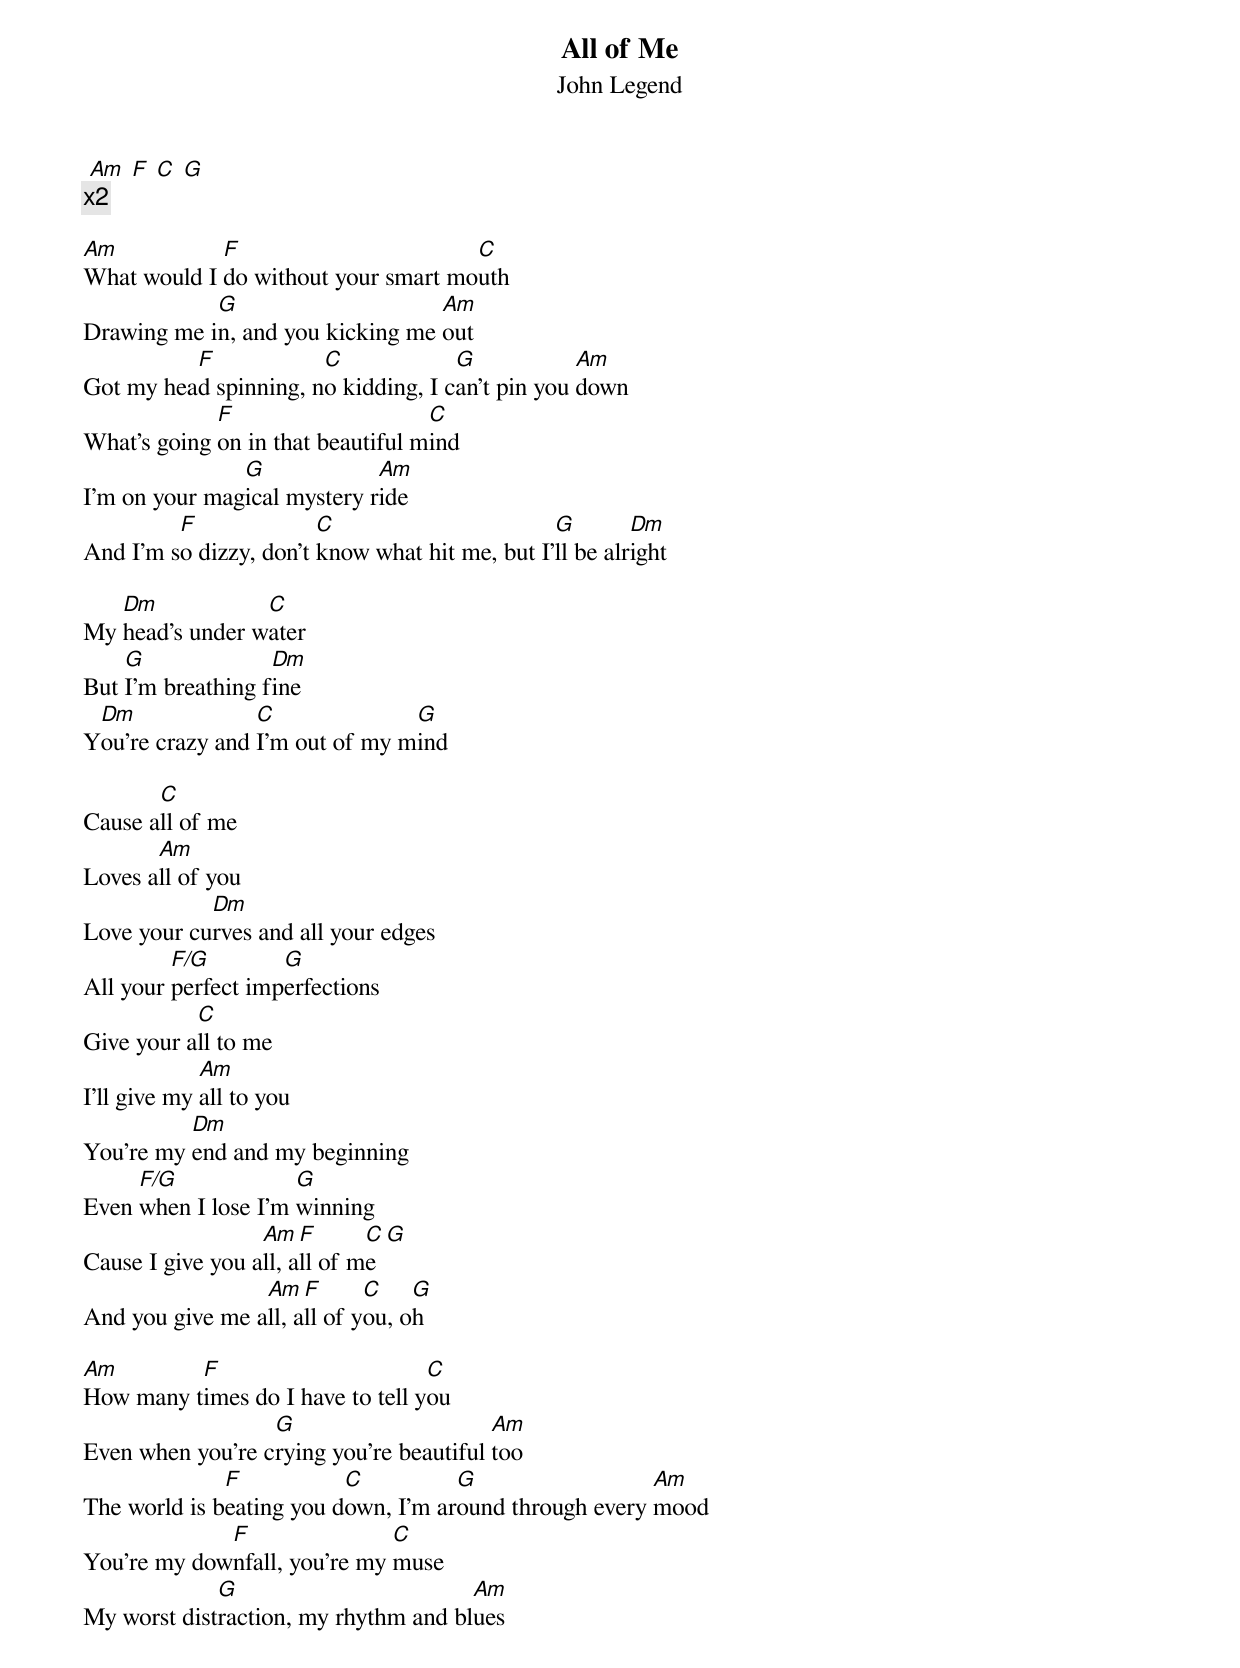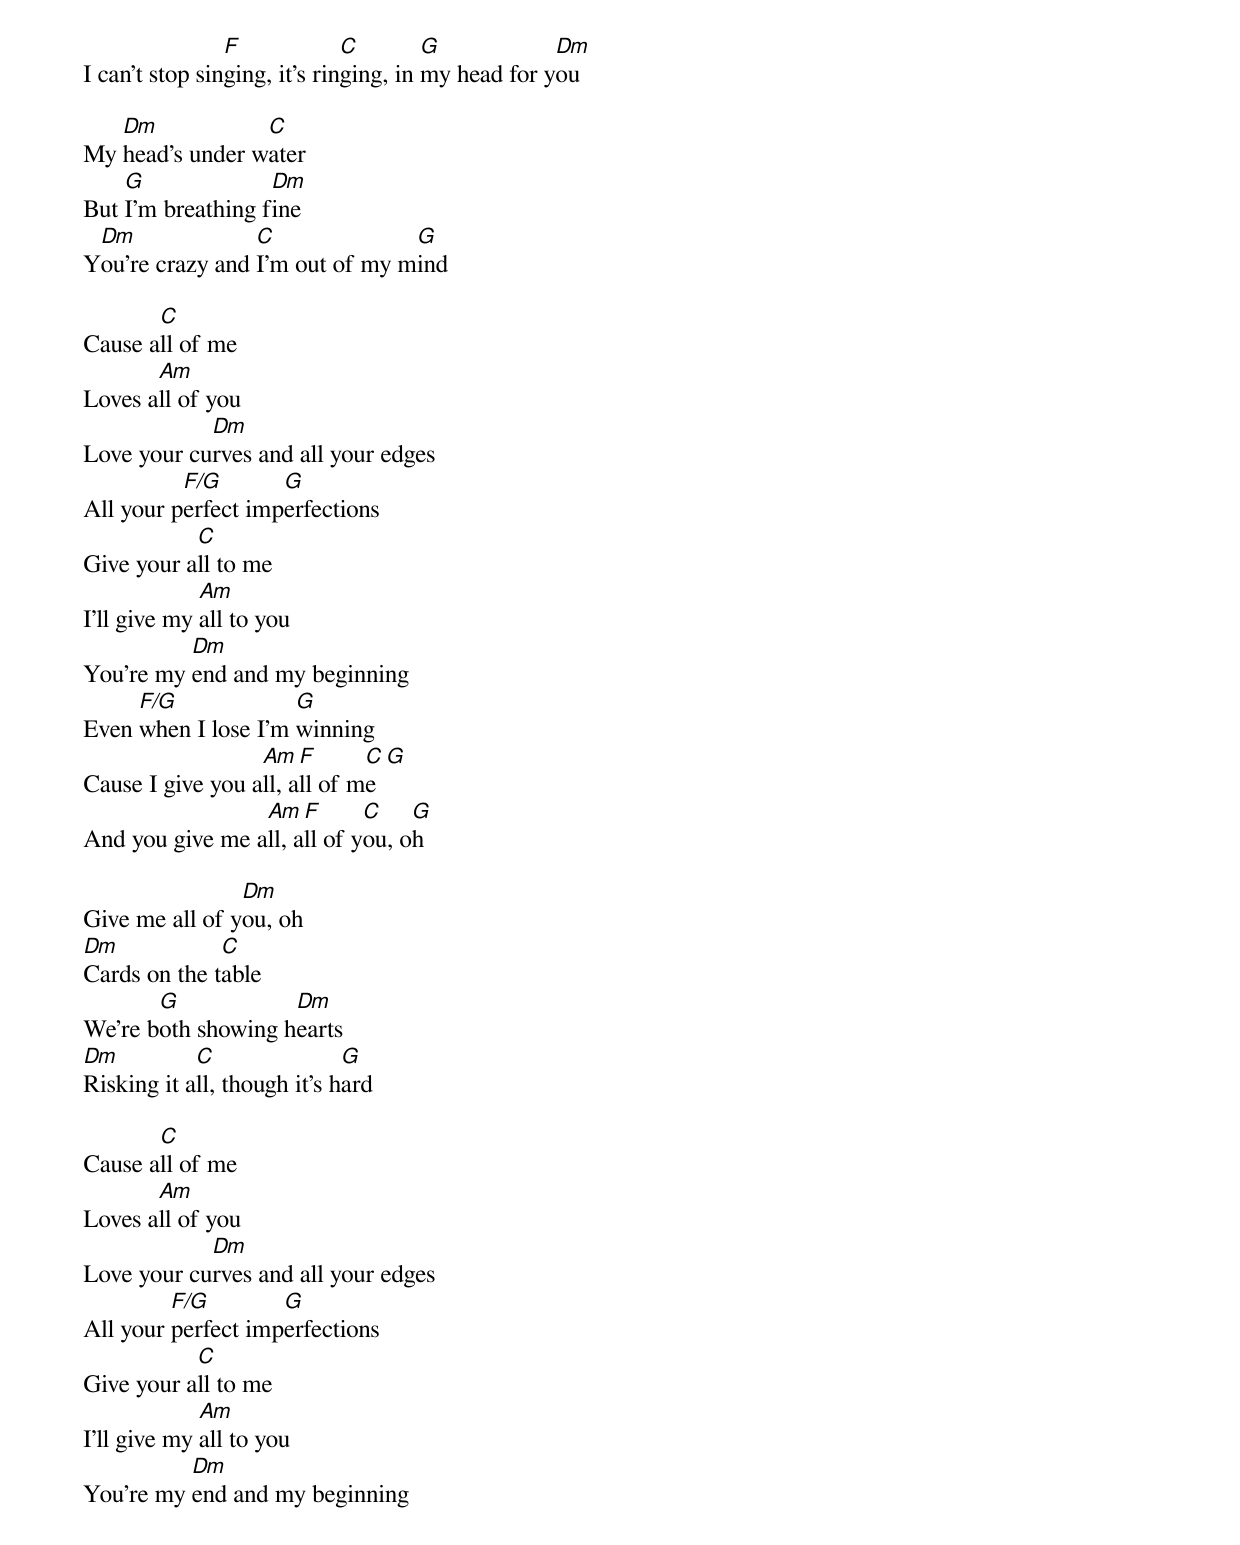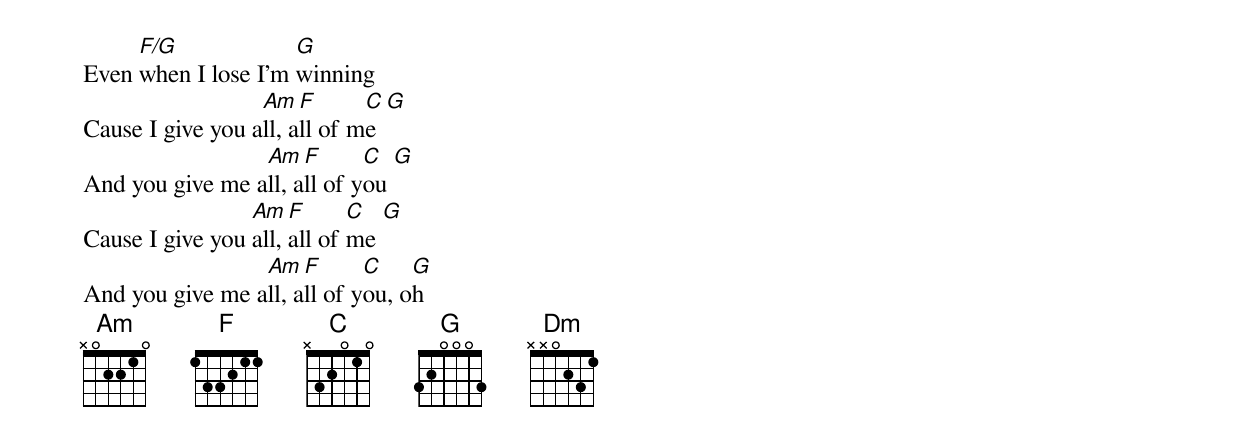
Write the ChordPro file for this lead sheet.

{title: All of Me}
{subtitle: John Legend}

 [Am] [F] [C] [G]
{c:x2}

[Am]What would I [F]do without your smart mo[C]uth
Drawing me i[G]n, and you kicking me [Am]out
Got my hea[F]d spinning, n[C]o kidding, I c[G]an't pin you [Am]down
What's going [F]on in that beautiful m[C]ind
I'm on your mag[G]ical mystery r[Am]ide
And I'm s[F]o dizzy, don't [C]know what hit me, but I'[G]ll be alr[Dm]ight

My [Dm]head's under w[C]ater
But [G]I'm breathing f[Dm]ine
Y[Dm]ou're crazy and [C]I'm out of my m[G]ind

Cause a[C]ll of me
Loves a[Am]ll of you
Love your cu[Dm]rves and all your edges
All your [F/G]perfect imp[G]erfections
Give your a[C]ll to me
I'll give my [Am]all to you
You're my [Dm]end and my beginning
Even [F/G]when I lose I'm [G]winning
Cause I give you a[Am]ll, a[F]ll of m[C]e [G]
And you give me a[Am]ll, a[F]ll of y[C]ou, o[G]h

[Am]How many t[F]imes do I have to tell y[C]ou
Even when you're c[G]rying you're beautiful [Am]too
The world is b[F]eating you d[C]own, I'm ar[G]ound through every [Am]mood
You're my dow[F]nfall, you're my [C]muse
My worst dist[G]raction, my rhythm and bl[Am]ues
I can't stop sin[F]ging, it's rin[C]ging, in [G]my head for y[Dm]ou

My [Dm]head's under w[C]ater
But [G]I'm breathing f[Dm]ine
Y[Dm]ou're crazy and [C]I'm out of my m[G]ind

Cause a[C]ll of me
Loves a[Am]ll of you
Love your cu[Dm]rves and all your edges
All your p[F/G]erfect imp[G]erfections
Give your a[C]ll to me
I'll give my [Am]all to you
You're my [Dm]end and my beginning
Even [F/G]when I lose I'm [G]winning
Cause I give you a[Am]ll, a[F]ll of m[C]e [G]
And you give me a[Am]ll, a[F]ll of y[C]ou, o[G]h

Give me all of y[Dm]ou, oh
[Dm]Cards on the t[C]able
We're b[G]oth showing h[Dm]earts
[Dm]Risking it a[C]ll, though it's h[G]ard

Cause a[C]ll of me
Loves a[Am]ll of you
Love your cu[Dm]rves and all your edges
All your [F/G]perfect imp[G]erfections
Give your a[C]ll to me
I'll give my [Am]all to you
You're my [Dm]end and my beginning
Even [F/G]when I lose I'm [G]winning
Cause I give you a[Am]ll, a[F]ll of m[C]e [G]
And you give me a[Am]ll, a[F]ll of y[C]ou [G]
Cause I give you [Am]all, [F]all of [C]me [G]
And you give me a[Am]ll, a[F]ll of y[C]ou, o[G]h
